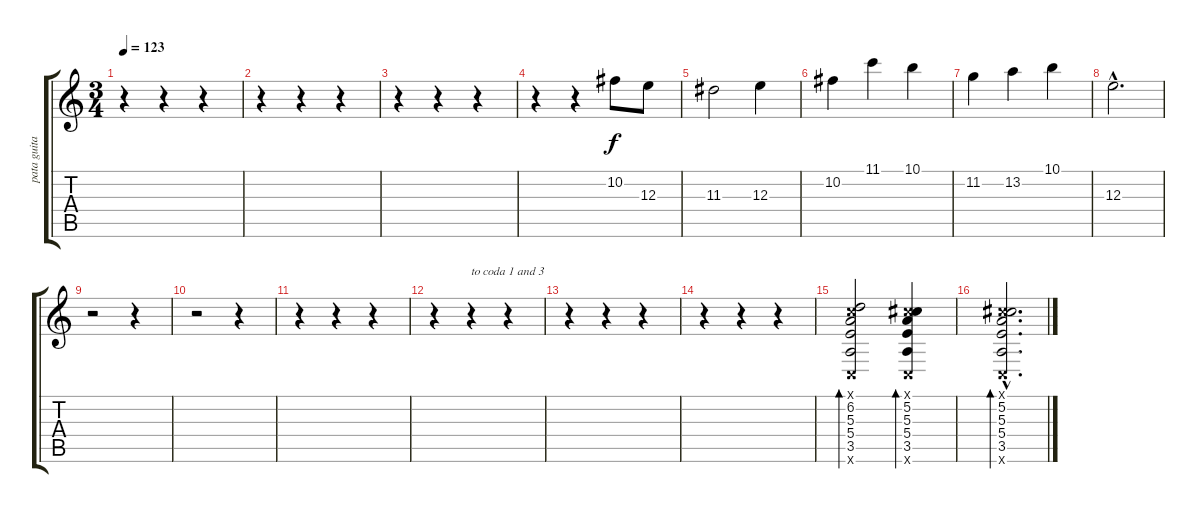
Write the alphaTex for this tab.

\track ("pata guitar" "pata guita") {instrument acousticguitarnylon}
\staff {score tabs}
\tuning (Db4 Ab3 E3 B2 Gb2 Db2) {hide}
\ts (3 4)
\tempo 123
\clef g2
\ks c
r.4{dy f} r.4 r.4 |
r.4 r.4 r.4 |
r.4 r.4 r.4 |
r.4 r.4 10.2.8 12.3.8 |
11.3.2 12.3.4 |
10.2.4 11.1.4 10.1.4 |
11.2.4 13.2.4 10.1.4 |
12.3{hac}.2{d} |
r.2 r.4 |
r.2 r.4 |
r.4 r.4 r.4 |
r.4 r.4{txt "to coda 1 and 3"} r.4 |
r.4 r.4 r.4 |
r.4 r.4 r.4 |
(-1.1{x} 6.2 5.3 5.4 3.5 -1.6{x}).2{bd 120} (-1.1{x} 5.2 5.3 5.4 3.5 -1.6{x}).4{bd 120} |
(-1.1{hac x} 5.2{hac} 5.3{hac} 5.4{hac} 3.5{hac} -1.6{hac x}).2{d bd 120}
